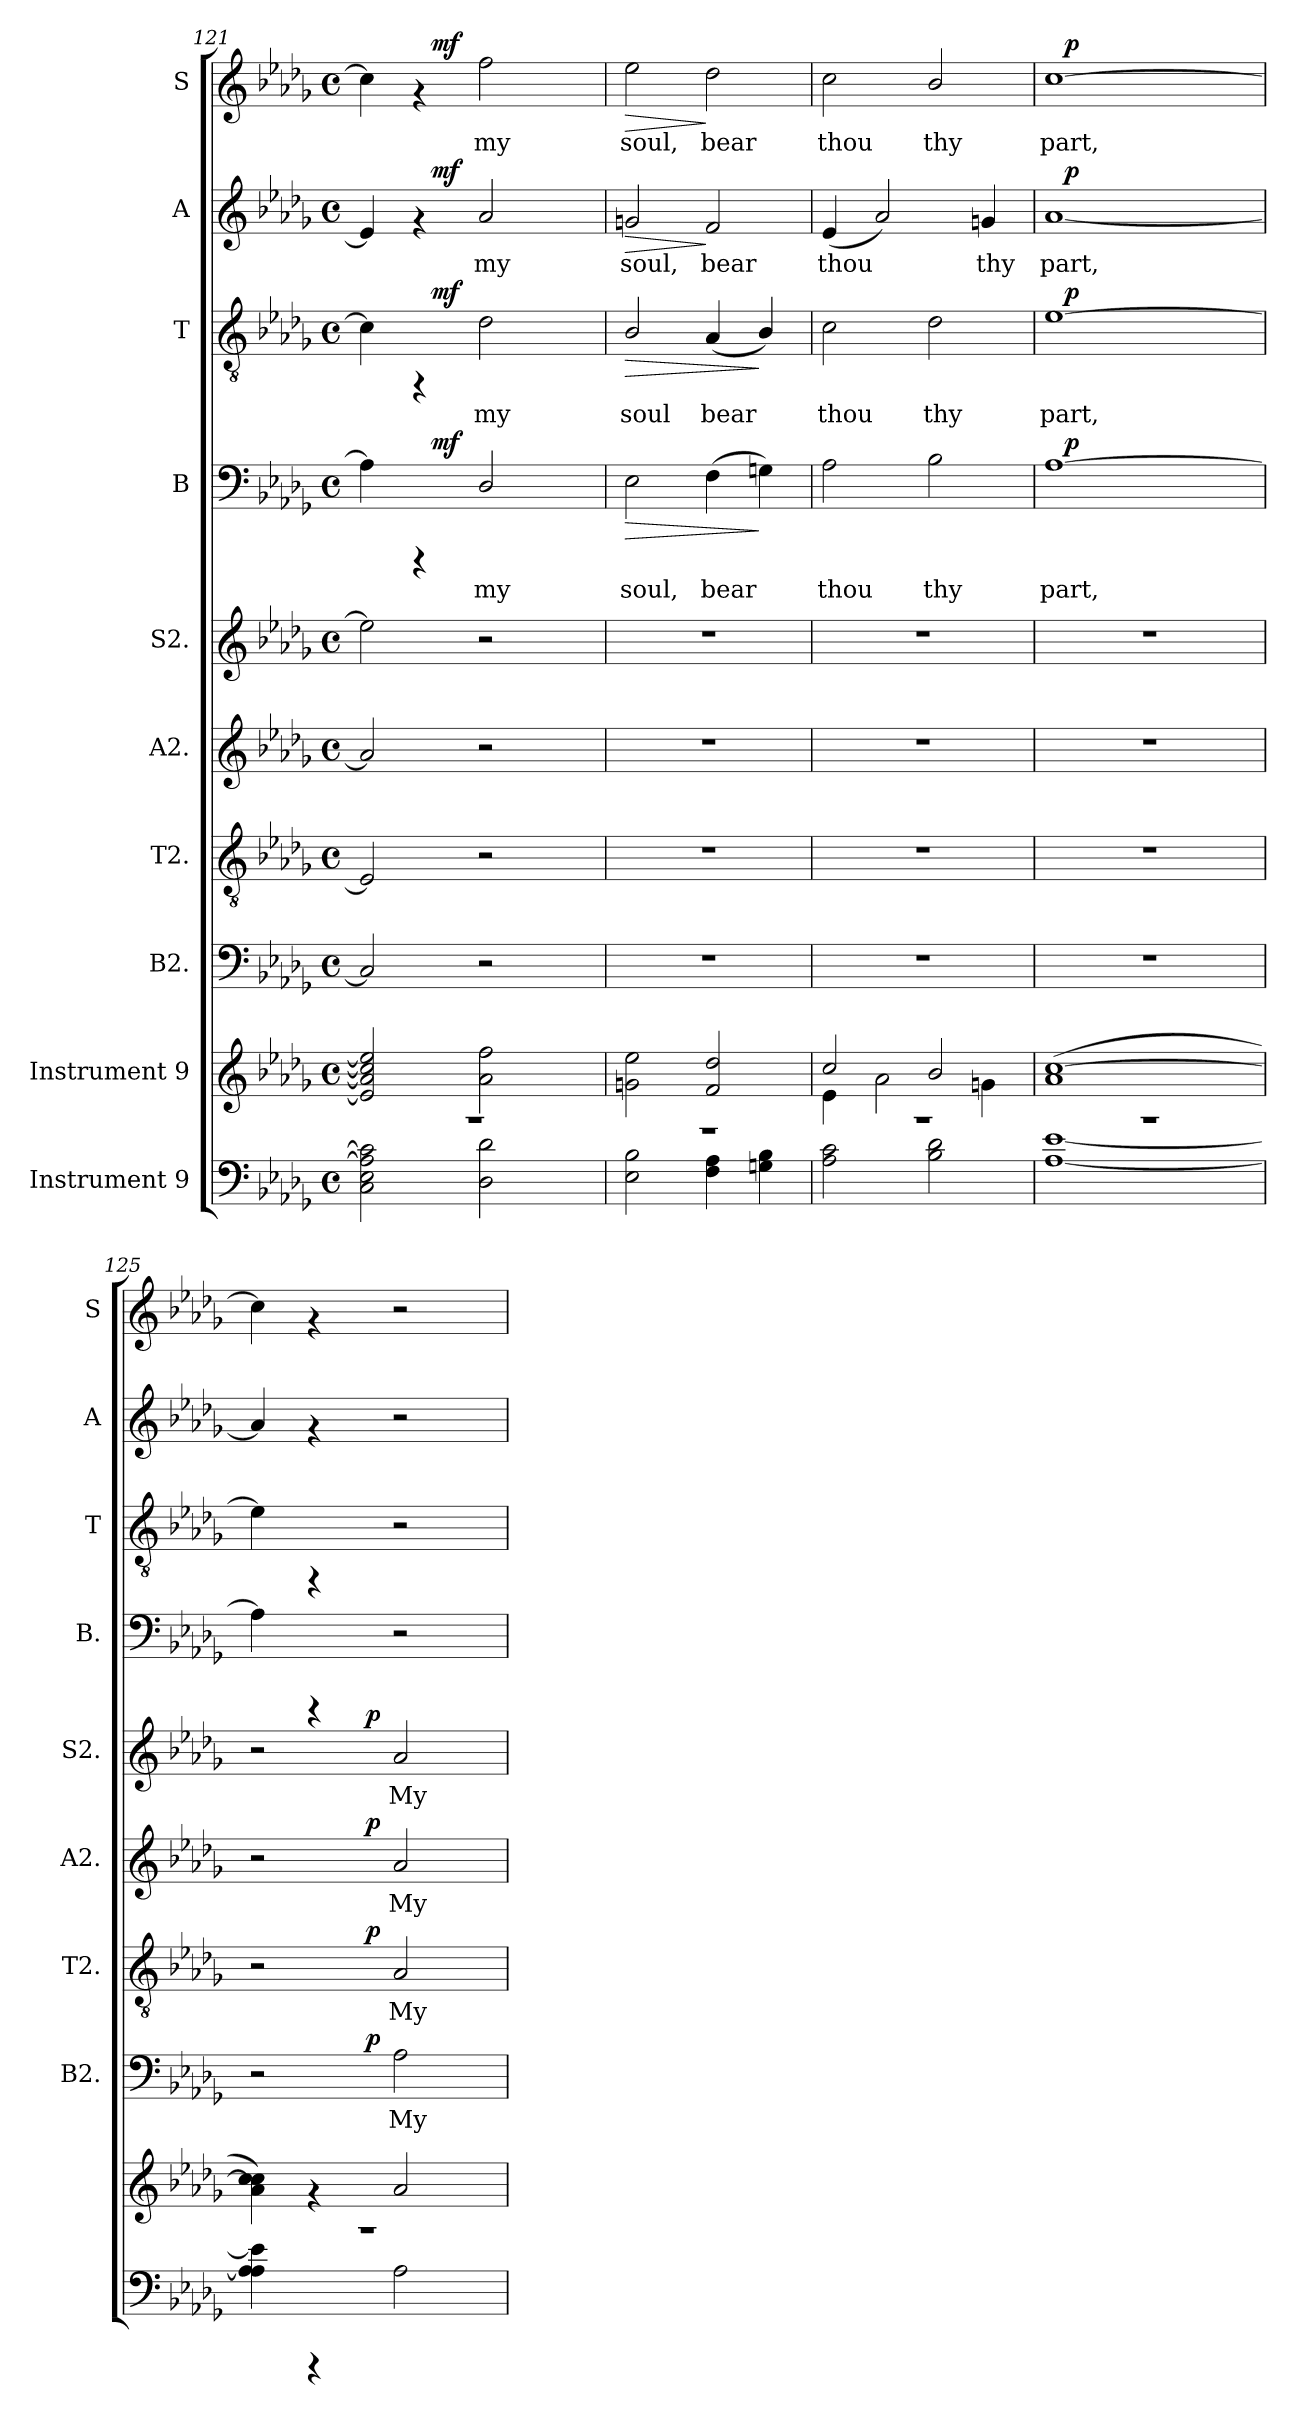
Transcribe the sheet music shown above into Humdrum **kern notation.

**kern	**kern	**kern	**text	**dynam	**kern	**text	**dynam	**kern	**text	**dynam	**kern	**text	**dynam	**kern	**text	**dynam	**kern	**text	**dynam	**kern	**text	**dynam	**kern	**text	**dynam
*part10	*part9	*part8	*part8	*part8	*part7	*part7	*part7	*part6	*part6	*part6	*part5	*part5	*part5	*part4	*part4	*part4	*part3	*part3	*part3	*part2	*part2	*part2	*part1	*part1	*part1
*staff10	*staff9	*staff8	*staff8	*staff8	*staff7	*staff7	*staff7	*staff6	*staff6	*staff6	*staff5	*staff5	*staff5	*staff4	*staff4	*staff4	*staff3	*staff3	*staff3	*staff2	*staff2	*staff2	*staff1	*staff1	*staff1
*I"Instrument 9	*I"Instrument 9	*I"B2.	*	*	*I"T2.	*	*	*I"A2.	*	*	*I"S2.	*	*	*I"B	*	*	*I"T	*	*	*I"A	*	*	*I"S	*	*
*	*	*I'B2.	*	*	*I'T2.	*	*	*I'A2.	*	*	*I'S2.	*	*	*I'B.	*	*	*I'T	*	*	*I'A	*	*	*I'S	*	*
*clefF4	*clefG2	*clefF4	*	*	*clefGv2	*	*	*clefG2	*	*	*clefG2	*	*	*clefF4	*	*	*clefGv2	*	*	*clefG2	*	*	*clefG2	*	*
*k[b-e-a-d-g-]	*k[b-e-a-d-g-]	*k[b-e-a-d-g-]	*	*	*k[b-e-a-d-g-]	*	*	*k[b-e-a-d-g-]	*	*	*k[b-e-a-d-g-]	*	*	*k[b-e-a-d-g-]	*	*	*k[b-e-a-d-g-]	*	*	*k[b-e-a-d-g-]	*	*	*k[b-e-a-d-g-]	*	*
*D-:	*D-:	*D-:	*	*	*D-:	*	*	*D-:	*	*	*D-:	*	*	*D-:	*	*	*D-:	*	*	*D-:	*	*	*D-:	*	*
*M4/4	*M4/4	*M4/4	*	*	*M4/4	*	*	*M4/4	*	*	*M4/4	*	*	*M4/4	*	*	*M4/4	*	*	*M4/4	*	*	*M4/4	*	*
*met(c)	*met(c)	*met(c)	*	*	*met(c)	*	*	*met(c)	*	*	*met(c)	*	*	*met(c)	*	*	*met(c)	*	*	*met(c)	*	*	*met(c)	*	*
=121	=121	=121	=121	=121	=121	=121	=121	=121	=121	=121	=121	=121	=121	=121	=121	=121	=121	=121	=121	=121	=121	=121	=121	=121	=121
*^	*	*	*	*	*	*	*	*	*	*	*	*	*	*	*	*	*	*	*	*	*	*	*	*	*
!	!	!	!	!LO:LY:b:cj	!	!	!LO:LY:b:cj	!	!	!LO:LY:b:cj	!	!	!LO:LY:b:cj	!	!	!LO:LY:b:cj	!	!	!LO:LY:b:cj	!	!	!LO:LY:b:cj	!	!	!LO:LY:b:cj	!
*	*	*	*	*	*	*	*	*	*	*	*	*	*	*	*^	*	*	*^	*	*	*^	*	*	*^	*	*
1r	2c\] 2E-\ 2C\ 2A-\]	2ee-/] 2cc/] 2a-/] 2e-/]	2C/]	.	.	2E-/]	.	.	2a-/]	.	.	2ee-\]	.	.	4A-\]	4ryy	.	.	4c\]	4ryy	.	.	4e-/]	4ryy	.	.	4cc\]	4ryy	.	.
.	.	.	.	.	.	.	.	.	.	.	.	.	.	.	4rCCC	32.ryy	.	.	4rFF	32.ryy	.	.	4rf	32.ryy	.	.	4rf	32.ryy	.	.
!	!	!	!	!	!	!	!	!	!	!	!	!	!	!	!	!	!	!LO:DY:a	!	!	!	!LO:DY:a	!	!	!	!LO:DY:a	!	!	!	!LO:DY:a
.	.	.	.	.	.	.	.	.	.	.	.	.	.	.	.	2ryy	.	mf	.	2ryy	.	mf	.	2ryy	.	mf	.	2ryy	.	mf
!	!	!	!	!	!	!	!	!	!	!	!	!	!	!	!	!	!LO:LY:b:cj	!	!	!	!LO:LY:b:cj	!	!	!	!LO:LY:b:cj	!	!	!	!LO:LY:b:cj	!
.	2d-\ 2D-\	2ff\ 2a-\	2r	.	.	2r	.	.	2r	.	.	2r	.	.	2D-/	.	my	.	2d-\	.	my	.	2a-/	.	my	.	2ff\	.	my	.
.	.	.	.	.	.	.	.	.	.	.	.	.	.	.	.	8ryy	.	.	.	8ryy	.	.	.	8ryy	.	.	.	8ryy	.	.
.	.	.	.	.	.	.	.	.	.	.	.	.	.	.	.	16ryy	.	.	.	16ryy	.	.	.	16ryy	.	.	.	16ryy	.	.
.	.	.	.	.	.	.	.	.	.	.	.	.	.	.	.	64ryy	.	.	.	64ryy	.	.	.	64ryy	.	.	.	64ryy	.	.
=122	=122	=122	=122	=122	=122	=122	=122	=122	=122	=122	=122	=122	=122	=122	=122	=122	=122	=122	=122	=122	=122	=122	=122	=122	=122	=122	=122	=122	=122	=122
!	!	!	!	!	!	!	!	!	!	!	!	!	!	!	!	!	!LO:LY:b:cj	!LO:HP:b	!	!	!LO:LY:b:cj	!LO:HP:b	!	!	!LO:LY:b:cj	!LO:HP:b	!	!	!LO:LY:b:cj	!LO:HP:b
*	*	*	*	*	*	*	*	*	*	*	*	*	*	*	*v	*v	*	*	*	*	*	*	*v	*v	*	*	*v	*v	*	*
*	*	*	*	*	*	*	*	*	*	*	*	*	*	*	*	*	*	*v	*v	*	*	*	*	*	*	*	*
1r	2E-\ 2B-\	2ee-\ 2gn\	1r	.	.	1r	.	.	1r	.	.	1r	.	.	2E-\	soul,	>	2B-/	soul	>	2gn/	soul,	>	2ee-\	soul,	>
!	!	!	!	!	!	!	!	!	!	!	!	!	!	!	!	!LO:LY:b:cj	!	!	!LO:LY:b:cj	!	!	!LO:LY:b:cj	!	!	!LO:LY:b:cj	!
.	4F\ 4A-\	2dd-/ 2f/	.	.	.	.	.	.	.	.	.	.	.	.	(>4F\	bear	.	(<4A-/	bear	.	2f/	bear	]	2dd-\	bear	]
!	!	!	!	!	!	!	!	!	!	!	!	!	!	!	!	!LO:LY:b:cj	!	!	!LO:LY:b:cj	!	!	!	!	!	!	!
.	4Gn\ 4B-\	.	.	.	.	.	.	.	.	.	.	.	.	.	4Gn\)	.	]	4B-/)	.	]	.	.	.	.	.	.
=123	=123	=123	=123	=123	=123	=123	=123	=123	=123	=123	=123	=123	=123	=123	=123	=123	=123	=123	=123	=123	=123	=123	=123	=123	=123	=123
*	*	*^	*	*	*	*	*	*	*	*	*	*	*	*	*	*	*	*	*	*	*	*	*	*	*	*
!	!	!	!	!	!	!	!	!	!	!	!	!	!	!	!	!	!LO:LY:b:cj	!	!	!LO:LY:b:cj	!	!	!LO:LY:b:cj	!	!	!LO:LY:b:cj	!
1r	2A-\ 2c\	2cc/	4e-\	1r	.	.	1r	.	.	1r	.	.	1r	.	.	2A-\	thou	.	2c\	thou	.	(<4e-/	thou	.	2cc\	thou	.
!	!	!	!	!	!	!	!	!	!	!	!	!	!	!	!	!	!	!	!	!	!	!	!LO:LY:b:cj	!	!	!	!
.	.	.	2a-\	.	.	.	.	.	.	.	.	.	.	.	.	.	.	.	.	.	.	2a-/)	.	.	.	.	.
!	!	!	!	!	!	!	!	!	!	!	!	!	!	!	!	!	!LO:LY:b:cj	!	!	!LO:LY:b:cj	!	!	!	!	!	!LO:LY:b:cj	!
.	2B-\ 2d-\	2b-/	.	.	.	.	.	.	.	.	.	.	.	.	.	2B-\	thy	.	2d-\	thy	.	.	.	.	2b-/	thy	.
!	!	!	!	!	!	!	!	!	!	!	!	!	!	!	!	!	!	!	!	!	!	!	!LO:LY:b:cj	!	!	!	!
.	.	.	4gn\	.	.	.	.	.	.	.	.	.	.	.	.	.	.	.	.	.	.	4gn/	thy	.	.	.	.
=124	=124	=124	=124	=124	=124	=124	=124	=124	=124	=124	=124	=124	=124	=124	=124	=124	=124	=124	=124	=124	=124	=124	=124	=124	=124	=124	=124
!	!	!	!	!	!	!	!	!	!	!	!	!	!	!	!	!	!LO:LY:b:cj	!	!	!LO:LY:b:cj	!	!	!LO:LY:b:cj	!	!	!LO:LY:b:cj	!
*	*	*v	*v	*	*	*	*	*	*	*	*	*	*	*	*	*^	*	*	*^	*	*	*^	*	*	*^	*	*
1r	[>1A- [>1e-	(<1a- [>1cc	1r	.	.	1r	.	.	1r	.	.	1r	.	.	[>1A-	32.ryy	part,	.	[>1e-	32.ryy	part,	.	[<1a-	32.ryy	part,	.	[>1cc	32.ryy	part,	.
!	!	!	!	!	!	!	!	!	!	!	!	!	!	!	!	!	!	!LO:DY:a	!	!	!	!LO:DY:a	!	!	!	!LO:DY:a	!	!	!	!LO:DY:a
.	.	.	.	.	.	.	.	.	.	.	.	.	.	.	.	2ryy	.	p	.	2ryy	.	p	.	2ryy	.	p	.	2ryy	.	p
.	.	.	.	.	.	.	.	.	.	.	.	.	.	.	.	4ryy	.	.	.	4ryy	.	.	.	4ryy	.	.	.	4ryy	.	.
.	.	.	.	.	.	.	.	.	.	.	.	.	.	.	.	8ryy	.	.	.	8ryy	.	.	.	8ryy	.	.	.	8ryy	.	.
.	.	.	.	.	.	.	.	.	.	.	.	.	.	.	.	16ryy	.	.	.	16ryy	.	.	.	16ryy	.	.	.	16ryy	.	.
.	.	.	.	.	.	.	.	.	.	.	.	.	.	.	.	64ryy	.	.	.	64ryy	.	.	.	64ryy	.	.	.	64ryy	.	.
!!LO:PB:g=z
=125	=125	=125	=125	=125	=125	=125	=125	=125	=125	=125	=125	=125	=125	=125	=125	=125	=125	=125	=125	=125	=125	=125	=125	=125	=125	=125	=125	=125	=125	=125
!	!	!	!	!	!	!	!	!	!	!	!	!	!	!	!	!	!LO:LY:b:cj	!	!	!	!LO:LY:b:cj	!	!	!	!LO:LY:b:cj	!	!	!	!LO:LY:b:cj	!
*	*	*	*	*	*	*	*	*	*	*	*	*	*	*	*v	*v	*	*	*	*	*	*	*v	*v	*	*	*v	*v	*	*
*	*	*	*^	*	*	*^	*	*	*^	*	*	*^	*	*	*	*	*	*v	*v	*	*	*	*	*	*	*	*
1r	4e-\] 4A-\] 4A-\	4cc\ 4cc\] 4a-\)	2r	4ryy	.	.	2r	4ryy	.	.	2r	4ryy	.	.	2r	4ryy	.	.	4A-\]	.	.	4e-\]	.	.	4a-/]	.	.	4cc\]	.	.
.	4rCCC	4rf	.	8ryy	.	.	.	8ryy	.	.	.	8ryy	.	.	.	8ryy	.	.	4rCCC	.	.	4rFF	.	.	4rf	.	.	4rf	.	.
.	.	.	.	32.ryy	.	.	.	32.ryy	.	.	.	32.ryy	.	.	.	32.ryy	.	.	.	.	.	.	.	.	.	.	.	.	.	.
!	!	!	!	!	!	!LO:DY:a	!	!	!	!LO:DY:a	!	!	!	!LO:DY:a	!	!	!	!LO:DY:a	!	!	!	!	!	!	!	!	!	!	!	!
.	.	.	.	2ryy	.	p	.	2ryy	.	p	.	2ryy	.	p	.	2ryy	.	p	.	.	.	.	.	.	.	.	.	.	.	.
!	!	!	!	!	!LO:LY:b:cj	!	!	!	!LO:LY:b:cj	!	!	!	!LO:LY:b:cj	!	!	!	!LO:LY:b:cj	!	!	!	!	!	!	!	!	!	!	!	!	!
.	2A-\	2a-/	2A-\	.	My	.	2A-/	.	My	.	2a-/	.	My	.	2a-/	.	My	.	2r	.	.	2r	.	.	2r	.	.	2r	.	.
.	.	.	.	16ryy	.	.	.	16ryy	.	.	.	16ryy	.	.	.	16ryy	.	.	.	.	.	.	.	.	.	.	.	.	.	.
.	.	.	.	64ryy	.	.	.	64ryy	.	.	.	64ryy	.	.	.	64ryy	.	.	.	.	.	.	.	.	.	.	.	.	.	.
*	*	*	*v	*v	*	*	*	*	*	*	*v	*v	*	*	*v	*v	*	*	*	*	*	*	*	*	*	*	*	*	*	*
*v	*v	*	*	*	*	*v	*v	*	*	*	*	*	*	*	*	*	*	*	*	*	*	*	*	*	*	*	*
=	=	=	=	=	=	=	=	=	=	=	=	=	=	=	=	=	=	=	=	=	=	=	=	=	=
*-	*-	*-	*-	*-	*-	*-	*-	*-	*-	*-	*-	*-	*-	*-	*-	*-	*-	*-	*-	*-	*-	*-	*-	*-	*-
